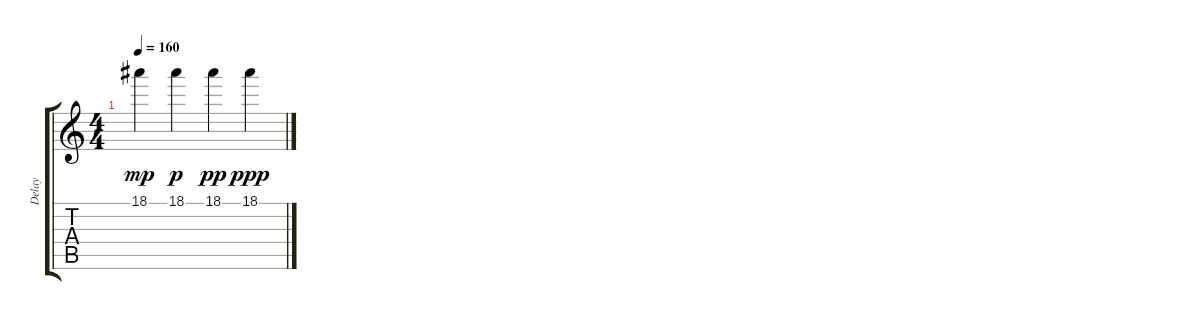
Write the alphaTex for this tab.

\track ("Delay" "Delay") {instrument overdrivenguitar}
\staff {score tabs}
\tuning (E4 B3 G3 D3 A2 E2) {hide}
\ts (4 4)
\section ("" "")
\tempo 160
\clef g2
\ks c
18.1.4{dy mp} 18.1.4{dy p} 18.1.4{dy pp} 18.1.4{dy ppp}
